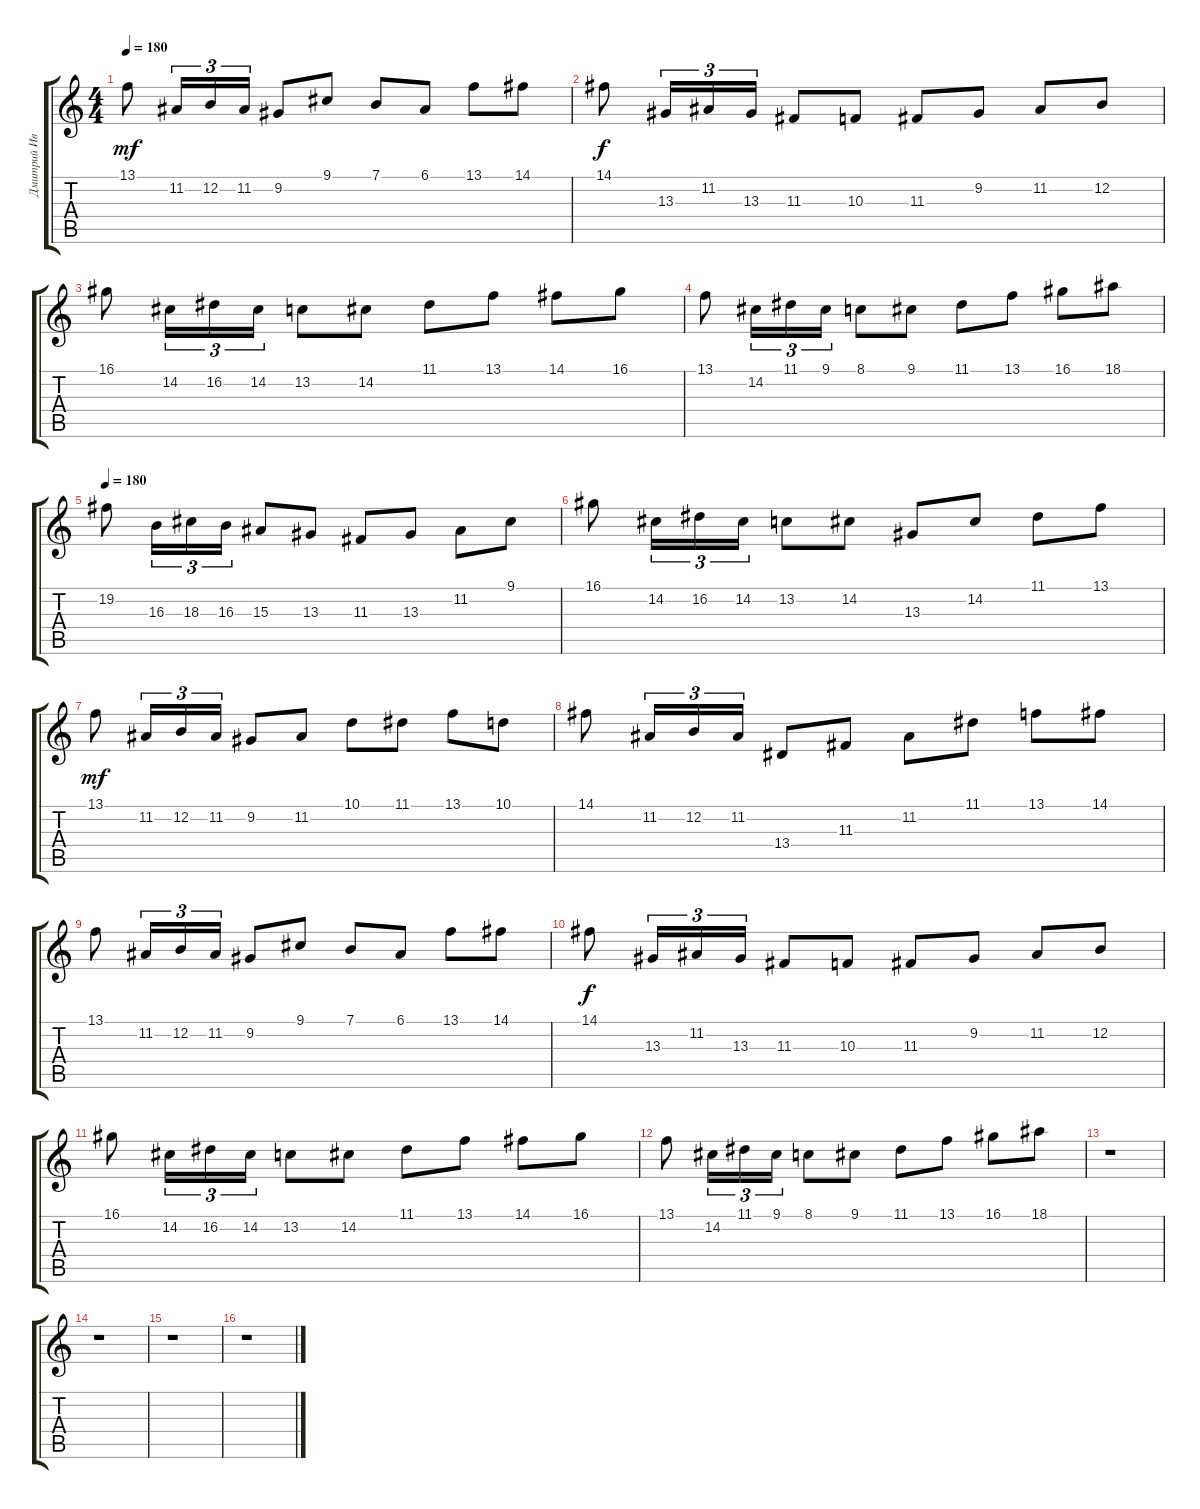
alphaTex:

\track ("Дмитрий Иванов" "Дмитрий Ив") {instrument violin}
\staff {score tabs}
\tuning (E4 B3 G3 D3 A2 E2) {hide}
\ts (4 4)
\tempo 180
\clef g2
\ks c
13.1.8{dy mf} 11.2.16{tu (3 2)} 12.2.16{tu (3 2)} 11.2.16{tu (3 2)} 9.2.8 9.1.8 7.1.8 6.1.8 13.1.8 14.1.8 |
14.1.8{dy f} 13.3.16{tu (3 2)} 11.2.16{tu (3 2)} 13.3.16{tu (3 2)} 11.3.8 10.3.8 11.3.8 9.2.8 11.2.8 12.2.8 |
16.1.8 14.2.16{tu (3 2)} 16.2.16{tu (3 2)} 14.2.16{tu (3 2)} 13.2.8 14.2.8 11.1.8 13.1.8 14.1.8 16.1.8 |
13.1.8 14.2.16{tu (3 2)} 11.1.16{tu (3 2)} 9.1.16{tu (3 2)} 8.1.8 9.1.8 11.1.8 13.1.8 16.1.8 18.1.8 |
\tempo 180
19.2.8 16.3.16{tu (3 2)} 18.3.16{tu (3 2)} 16.3.16{tu (3 2)} 15.3.8 13.3.8 11.3.8 13.3.8 11.2.8 9.1.8 |
16.1.8 14.2.16{tu (3 2)} 16.2.16{tu (3 2)} 14.2.16{tu (3 2)} 13.2.8 14.2.8 13.3.8 14.2.8 11.1.8 13.1.8 |
13.1.8{dy mf} 11.2.16{tu (3 2)} 12.2.16{tu (3 2)} 11.2.16{tu (3 2)} 9.2.8 11.2.8 10.1.8 11.1.8 13.1.8 10.1.8 |
14.1.8 11.2.16{tu (3 2)} 12.2.16{tu (3 2)} 11.2.16{tu (3 2)} 13.4.8 11.3.8 11.2.8 11.1.8 13.1.8 14.1.8 |
13.1.8 11.2.16{tu (3 2)} 12.2.16{tu (3 2)} 11.2.16{tu (3 2)} 9.2.8 9.1.8 7.1.8 6.1.8 13.1.8 14.1.8 |
14.1.8{dy f} 13.3.16{tu (3 2)} 11.2.16{tu (3 2)} 13.3.16{tu (3 2)} 11.3.8 10.3.8 11.3.8 9.2.8 11.2.8 12.2.8 |
16.1.8 14.2.16{tu (3 2)} 16.2.16{tu (3 2)} 14.2.16{tu (3 2)} 13.2.8 14.2.8 11.1.8 13.1.8 14.1.8 16.1.8 |
13.1.8 14.2.16{tu (3 2)} 11.1.16{tu (3 2)} 9.1.16{tu (3 2)} 8.1.8 9.1.8 11.1.8 13.1.8 16.1.8 18.1.8 |
r.1 |
r.1 |
r.1 |
r.1
